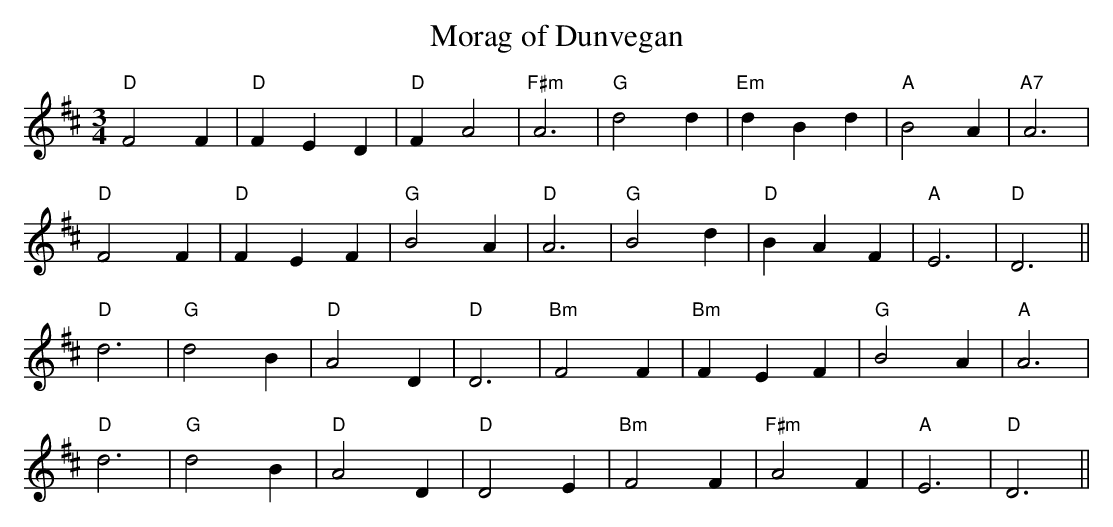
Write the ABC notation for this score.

X:1
T:Morag of Dunvegan
M:3/4
L:1/4
K:D
"D" F2 F|"D"FED|"D"F A2|"F#m"A3|"G"d2 d|"Em"dBd|"A"B2A|"A7"A3|!
"D"F2 F|"D"FEF|"G"B2A|"D"A3|"G"B2d|"D"BAF|"A"E3|"D"D3||!
"D"d3|"G"d2B|"D"A2D|"D"D3|"Bm"F2 F|"Bm"FEF|"G"B2 A|"A"A3|!
"D"d3|"G"d2B|"D"A2D|"D"D2E|"Bm"F2F|"F#m"A2F|"A"E3|"D"D3||
